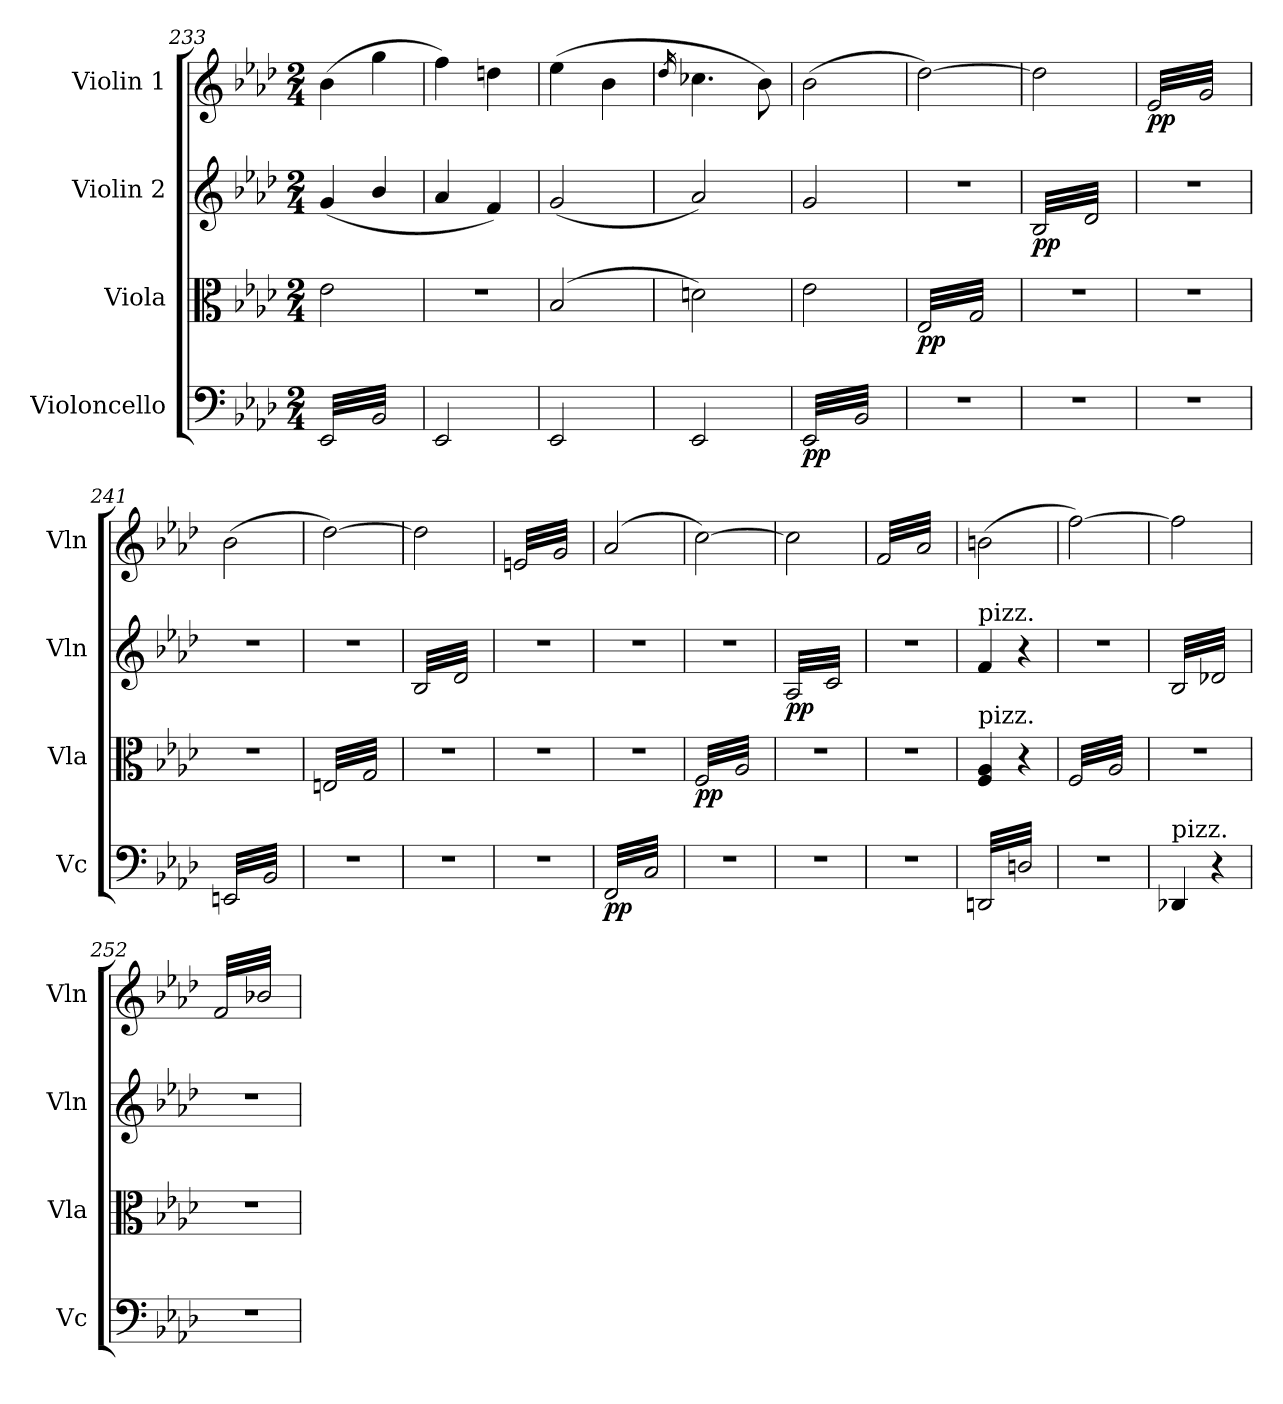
**kern	**dynam	**kern	**dynam	**kern	**dynam	**kern	**dynam
*part4	*part4	*part3	*part3	*part2	*part2	*part1	*part1
*staff4	*staff4	*staff3	*staff3	*staff2	*staff2	*staff1	*staff1
*I"Violoncello	*	*I"Viola	*	*I"Violin 2	*	*I"Violin 1	*
*I'Vc	*	*I'Vla	*	*I'Vln	*	*I'Vln	*
*clefF4	*	*clefC3	*	*clefG2	*	*clefG2	*
*k[b-e-a-d-]	*	*k[b-e-a-d-]	*	*k[b-e-a-d-]	*	*k[b-e-a-d-]	*
*M2/4	*	*M2/4	*	*M2/4	*	*M2/4	*
=233	=233	=233	=233	=233	=233	=233	=233
*tremolo	*	*	*	*	*	*	*
(32EE-/LLL	.	2e-\	.	(<4g/	.	(4b-\	.
32BB-/)	.	.	.	.	.	.	.
32EE-/	.	.	.	.	.	.	.
32BB-/)	.	.	.	.	.	.	.
32EE-/	.	.	.	.	.	.	.
32BB-/)	.	.	.	.	.	.	.
32EE-/	.	.	.	.	.	.	.
32BB-/)	.	.	.	.	.	.	.
32EE-/	.	.	.	4b-/	.	4gg\	.
32BB-/)	.	.	.	.	.	.	.
32EE-/	.	.	.	.	.	.	.
32BB-/)	.	.	.	.	.	.	.
32EE-/	.	.	.	.	.	.	.
32BB-/)	.	.	.	.	.	.	.
32EE-/	.	.	.	.	.	.	.
32BB-/)JJJ	.	.	.	.	.	.	.
*Xtremolo	*	*	*	*	*	*	*
=234	=234	=234	=234	=234	=234	=234	=234
2EE-/	.	2r	.	4a-/	.	4ff\)	.
.	.	.	.	.	.	.	.
.	.	.	.	.	.	.	.
.	.	.	.	.	.	.	.
.	.	.	.	.	.	.	.
.	.	.	.	.	.	.	.
.	.	.	.	.	.	.	.
.	.	.	.	.	.	.	.
.	.	.	.	4f/)	.	4ddn\	.
=235	=235	=235	=235	=235	=235	=235	=235
2EE-/	.	(2B-/	.	(2g/	.	(4ee-\	.
.	.	.	.	.	.	4b-\	.
=236	=236	=236	=236	=236	=236	=236	=236
.	.	.	.	.	.	16qdd-/	.
2EE-/	.	2dn\)	.	2a-/)	.	4.cc-X\	.
.	.	.	.	.	.	8b-\)	.
!!LO:PB:g=z
=237	=237	=237	=237	=237	=237	=237	=237
!	!LO:DY:b	!	!	!	!	!	!
*tremolo	*	*	*	*	*	*	*
(32EE-/LLL	pp	2e-\	.	2g/	.	(2b-\	.
32BB-/)	.	.	.	.	.	.	.
32EE-/	.	.	.	.	.	.	.
32BB-/)	.	.	.	.	.	.	.
32EE-/	.	.	.	.	.	.	.
32BB-/)	.	.	.	.	.	.	.
32EE-/	.	.	.	.	.	.	.
32BB-/)	.	.	.	.	.	.	.
32EE-/	.	.	.	.	.	.	.
32BB-/)	.	.	.	.	.	.	.
32EE-/	.	.	.	.	.	.	.
32BB-/)	.	.	.	.	.	.	.
32EE-/	.	.	.	.	.	.	.
32BB-/)	.	.	.	.	.	.	.
32EE-/	.	.	.	.	.	.	.
32BB-/)JJJ	.	.	.	.	.	.	.
=238	=238	=238	=238	=238	=238	=238	=238
!	!	!	!LO:DY:b	!	!	!	!
*	*	*tremolo	*	*	*	*	*
2r	.	(32E-/LLL	pp	2r	.	[2dd-\)	.
.	.	32G/)	.	.	.	.	.
.	.	32E-/	.	.	.	.	.
.	.	32G/)	.	.	.	.	.
.	.	32E-/	.	.	.	.	.
.	.	32G/)	.	.	.	.	.
.	.	32E-/	.	.	.	.	.
.	.	32G/)	.	.	.	.	.
.	.	32E-/	.	.	.	.	.
.	.	32G/)	.	.	.	.	.
.	.	32E-/	.	.	.	.	.
.	.	32G/)	.	.	.	.	.
.	.	32E-/	.	.	.	.	.
.	.	32G/)	.	.	.	.	.
.	.	32E-/	.	.	.	.	.
.	.	32G/)JJJ	.	.	.	.	.
=239	=239	=239	=239	=239	=239	=239	=239
!	!	!	!	!	!LO:DY:b	!	!
*	*	*	*	*tremolo	*	*	*
2r	.	2r	.	(32B-/LLL	pp	2dd-\]	.
.	.	.	.	32d-/)	.	.	.
.	.	.	.	32B-/	.	.	.
.	.	.	.	32d-/)	.	.	.
.	.	.	.	32B-/	.	.	.
.	.	.	.	32d-/)	.	.	.
.	.	.	.	32B-/	.	.	.
.	.	.	.	32d-/)	.	.	.
.	.	.	.	32B-/	.	.	.
.	.	.	.	32d-/)	.	.	.
.	.	.	.	32B-/	.	.	.
.	.	.	.	32d-/)	.	.	.
.	.	.	.	32B-/	.	.	.
.	.	.	.	32d-/)	.	.	.
.	.	.	.	32B-/	.	.	.
.	.	.	.	32d-/)JJJ	.	.	.
=240	=240	=240	=240	=240	=240	=240	=240
!	!	!	!	!	!	!	!LO:DY:b
*	*	*	*	*	*	*tremolo	*
2r	.	2r	.	2r	.	(32e-/LLL	pp
.	.	.	.	.	.	32g/)	.
.	.	.	.	.	.	32e-/	.
.	.	.	.	.	.	32g/)	.
.	.	.	.	.	.	32e-/	.
.	.	.	.	.	.	32g/)	.
.	.	.	.	.	.	32e-/	.
.	.	.	.	.	.	32g/)	.
.	.	.	.	.	.	32e-/	.
.	.	.	.	.	.	32g/)	.
.	.	.	.	.	.	32e-/	.
.	.	.	.	.	.	32g/)	.
.	.	.	.	.	.	32e-/	.
.	.	.	.	.	.	32g/)	.
.	.	.	.	.	.	32e-/	.
.	.	.	.	.	.	32g/)JJJ	.
*	*	*	*	*	*	*Xtremolo	*
=241	=241	=241	=241	=241	=241	=241	=241
(32EEn/LLL	.	2r	.	2r	.	(2b-\	.
32BB-/)	.	.	.	.	.	.	.
32EEn/	.	.	.	.	.	.	.
32BB-/)	.	.	.	.	.	.	.
32EEn/	.	.	.	.	.	.	.
32BB-/)	.	.	.	.	.	.	.
32EEn/	.	.	.	.	.	.	.
32BB-/)	.	.	.	.	.	.	.
32EEn/	.	.	.	.	.	.	.
32BB-/)	.	.	.	.	.	.	.
32EEn/	.	.	.	.	.	.	.
32BB-/)	.	.	.	.	.	.	.
32EEn/	.	.	.	.	.	.	.
32BB-/)	.	.	.	.	.	.	.
32EEn/	.	.	.	.	.	.	.
32BB-/)JJJ	.	.	.	.	.	.	.
=242	=242	=242	=242	=242	=242	=242	=242
2r	.	(32En/LLL	.	2r	.	[2dd-\)	.
.	.	32G/)	.	.	.	.	.
.	.	32En/	.	.	.	.	.
.	.	32G/)	.	.	.	.	.
.	.	32En/	.	.	.	.	.
.	.	32G/)	.	.	.	.	.
.	.	32En/	.	.	.	.	.
.	.	32G/)	.	.	.	.	.
.	.	32En/	.	.	.	.	.
.	.	32G/)	.	.	.	.	.
.	.	32En/	.	.	.	.	.
.	.	32G/)	.	.	.	.	.
.	.	32En/	.	.	.	.	.
.	.	32G/)	.	.	.	.	.
.	.	32En/	.	.	.	.	.
.	.	32G/)JJJ	.	.	.	.	.
=243	=243	=243	=243	=243	=243	=243	=243
2r	.	2r	.	(32B-/LLL	.	2dd-\]	.
.	.	.	.	32d-/)	.	.	.
.	.	.	.	32B-/	.	.	.
.	.	.	.	32d-/)	.	.	.
.	.	.	.	32B-/	.	.	.
.	.	.	.	32d-/)	.	.	.
.	.	.	.	32B-/	.	.	.
.	.	.	.	32d-/)	.	.	.
.	.	.	.	32B-/	.	.	.
.	.	.	.	32d-/)	.	.	.
.	.	.	.	32B-/	.	.	.
.	.	.	.	32d-/)	.	.	.
.	.	.	.	32B-/	.	.	.
.	.	.	.	32d-/)	.	.	.
.	.	.	.	32B-/	.	.	.
.	.	.	.	32d-/)JJJ	.	.	.
=244	=244	=244	=244	=244	=244	=244	=244
*	*	*	*	*	*	*tremolo	*
2r	.	2r	.	2r	.	(32en/LLL	.
.	.	.	.	.	.	32g/)	.
.	.	.	.	.	.	32en/	.
.	.	.	.	.	.	32g/)	.
.	.	.	.	.	.	32en/	.
.	.	.	.	.	.	32g/)	.
.	.	.	.	.	.	32en/	.
.	.	.	.	.	.	32g/)	.
.	.	.	.	.	.	32en/	.
.	.	.	.	.	.	32g/)	.
.	.	.	.	.	.	32en/	.
.	.	.	.	.	.	32g/)	.
.	.	.	.	.	.	32en/	.
.	.	.	.	.	.	32g/)	.
.	.	.	.	.	.	32en/	.
.	.	.	.	.	.	32g/)JJJ	.
*	*	*	*	*	*	*Xtremolo	*
=245	=245	=245	=245	=245	=245	=245	=245
!	!LO:DY:b	!	!	!	!	!	!LO:DY:b
!	!	!	!	!	!	!	!LO:DY:n=1:b
(32FF/LLL	pp	2r	.	2r	.	(2a-/	other-dynamics pp
32C/)	.	.	.	.	.	.	.
32FF/	.	.	.	.	.	.	.
32C/)	.	.	.	.	.	.	.
32FF/	.	.	.	.	.	.	.
32C/)	.	.	.	.	.	.	.
32FF/	.	.	.	.	.	.	.
32C/)	.	.	.	.	.	.	.
32FF/	.	.	.	.	.	.	.
32C/)	.	.	.	.	.	.	.
32FF/	.	.	.	.	.	.	.
32C/)	.	.	.	.	.	.	.
32FF/	.	.	.	.	.	.	.
32C/)	.	.	.	.	.	.	.
32FF/	.	.	.	.	.	.	.
32C/)JJJ	.	.	.	.	.	.	.
=246	=246	=246	=246	=246	=246	=246	=246
!	!	!	!LO:DY:b	!	!	!	!
2r	.	(32F/LLL	pp	2r	.	[2cc\)	.
.	.	32A-/)	.	.	.	.	.
.	.	32F/	.	.	.	.	.
.	.	32A-/)	.	.	.	.	.
.	.	32F/	.	.	.	.	.
.	.	32A-/)	.	.	.	.	.
.	.	32F/	.	.	.	.	.
.	.	32A-/)	.	.	.	.	.
.	.	32F/	.	.	.	.	.
.	.	32A-/)	.	.	.	.	.
.	.	32F/	.	.	.	.	.
.	.	32A-/)	.	.	.	.	.
.	.	32F/	.	.	.	.	.
.	.	32A-/)	.	.	.	.	.
.	.	32F/	.	.	.	.	.
.	.	32A-/)JJJ	.	.	.	.	.
*	*	*Xtremolo	*	*	*	*	*
=247	=247	=247	=247	=247	=247	=247	=247
!	!	!	!	!	!LO:DY:b	!	!
2r	.	2r	.	(32A-/LLL	pp	2cc\]	.
.	.	.	.	32c/)	.	.	.
.	.	.	.	32A-/	.	.	.
.	.	.	.	32c/)	.	.	.
.	.	.	.	32A-/	.	.	.
.	.	.	.	32c/)	.	.	.
.	.	.	.	32A-/	.	.	.
.	.	.	.	32c/)	.	.	.
.	.	.	.	32A-/	.	.	.
.	.	.	.	32c/)	.	.	.
.	.	.	.	32A-/	.	.	.
.	.	.	.	32c/)	.	.	.
.	.	.	.	32A-/	.	.	.
.	.	.	.	32c/)	.	.	.
.	.	.	.	32A-/	.	.	.
.	.	.	.	32c/)JJJ	.	.	.
*	*	*	*	*Xtremolo	*	*	*
=248	=248	=248	=248	=248	=248	=248	=248
*	*	*	*	*	*	*tremolo	*
2r	.	2r	.	2r	.	(32f/LLL	.
.	.	.	.	.	.	32a-/)	.
.	.	.	.	.	.	32f/	.
.	.	.	.	.	.	32a-/)	.
.	.	.	.	.	.	32f/	.
.	.	.	.	.	.	32a-/)	.
.	.	.	.	.	.	32f/	.
.	.	.	.	.	.	32a-/)	.
.	.	.	.	.	.	32f/	.
.	.	.	.	.	.	32a-/)	.
.	.	.	.	.	.	32f/	.
.	.	.	.	.	.	32a-/)	.
.	.	.	.	.	.	32f/	.
.	.	.	.	.	.	32a-/)	.
.	.	.	.	.	.	32f/	.
.	.	.	.	.	.	32a-/)JJJ	.
*	*	*	*	*	*	*Xtremolo	*
=249	=249	=249	=249	=249	=249	=249	=249
!	!	!	!	!LO:TX:a:t=pizz.	!	!	!
!	!	!LO:TX:a:t=pizz.	!	!	!	!	!
(32DDn/LLL	.	4F/ 4A-/	.	4f/	.	(2bn\	.
32Dn/)	.	.	.	.	.	.	.
32DDn/	.	.	.	.	.	.	.
32Dn/)	.	.	.	.	.	.	.
32DDn/	.	.	.	.	.	.	.
32Dn/)	.	.	.	.	.	.	.
32DDn/	.	.	.	.	.	.	.
32Dn/)	.	.	.	.	.	.	.
32DDn/	.	4r	.	4r	.	.	.
32Dn/)	.	.	.	.	.	.	.
32DDn/	.	.	.	.	.	.	.
32Dn/)	.	.	.	.	.	.	.
32DDn/	.	.	.	.	.	.	.
32Dn/)	.	.	.	.	.	.	.
32DDn/	.	.	.	.	.	.	.
32Dn/)JJJ	.	.	.	.	.	.	.
*Xtremolo	*	*	*	*	*	*	*
=250	=250	=250	=250	=250	=250	=250	=250
!	!	!LO:TX:a:t=arco	!	!	!	!	!
*	*	*tremolo	*	*	*	*	*
2r	.	(32F/LLL	.	2r	.	[2ff\)	.
.	.	32A-/)	.	.	.	.	.
.	.	32F/	.	.	.	.	.
.	.	32A-/)	.	.	.	.	.
.	.	32F/	.	.	.	.	.
.	.	32A-/)	.	.	.	.	.
.	.	32F/	.	.	.	.	.
.	.	32A-/)	.	.	.	.	.
.	.	32F/	.	.	.	.	.
.	.	32A-/)	.	.	.	.	.
.	.	32F/	.	.	.	.	.
.	.	32A-/)	.	.	.	.	.
.	.	32F/	.	.	.	.	.
.	.	32A-/)	.	.	.	.	.
.	.	32F/	.	.	.	.	.
.	.	32A-/)JJJ	.	.	.	.	.
*	*	*Xtremolo	*	*	*	*	*
=251	=251	=251	=251	=251	=251	=251	=251
!	!	!	!	!LO:TX:a:t=arco	!	!	!
!LO:TX:a:t=pizz.	!	!	!	!	!	!	!
*	*	*	*	*tremolo	*	*	*
4DD-X/	.	2r	.	(32B-/LLL	.	2ff\]	.
.	.	.	.	32d-X/)	.	.	.
.	.	.	.	32B-/	.	.	.
.	.	.	.	32d-X/)	.	.	.
.	.	.	.	32B-/	.	.	.
.	.	.	.	32d-X/)	.	.	.
.	.	.	.	32B-/	.	.	.
.	.	.	.	32d-X/)	.	.	.
4r	.	.	.	32B-/	.	.	.
.	.	.	.	32d-X/)	.	.	.
.	.	.	.	32B-/	.	.	.
.	.	.	.	32d-X/)	.	.	.
.	.	.	.	32B-/	.	.	.
.	.	.	.	32d-X/)	.	.	.
.	.	.	.	32B-/	.	.	.
.	.	.	.	32d-X/)JJJ	.	.	.
*	*	*	*	*Xtremolo	*	*	*
=252	=252	=252	=252	=252	=252	=252	=252
*	*	*	*	*	*	*tremolo	*
2r	.	2r	.	2r	.	(32f/LLL	.
.	.	.	.	.	.	32b-X/)	.
.	.	.	.	.	.	32f/	.
.	.	.	.	.	.	32b-X/)	.
.	.	.	.	.	.	32f/	.
.	.	.	.	.	.	32b-X/)	.
.	.	.	.	.	.	32f/	.
.	.	.	.	.	.	32b-X/)	.
.	.	.	.	.	.	32f/	.
.	.	.	.	.	.	32b-X/)	.
.	.	.	.	.	.	32f/	.
.	.	.	.	.	.	32b-X/)	.
.	.	.	.	.	.	32f/	.
.	.	.	.	.	.	32b-X/)	.
.	.	.	.	.	.	32f/	.
.	.	.	.	.	.	32b-X/)JJJ	.
*	*	*	*	*	*	*Xtremolo	*
.	.	.	.	.	.	.	.
.	.	.	.	.	.	.	.
.	.	.	.	.	.	.	.
.	.	.	.	.	.	.	.
.	.	.	.	.	.	.	.
.	.	.	.	.	.	.	.
.	.	.	.	.	.	.	.
.	.	.	.	.	.	.	.
=	=	=	=	=	=	=	=
*-	*-	*-	*-	*-	*-	*-	*-
